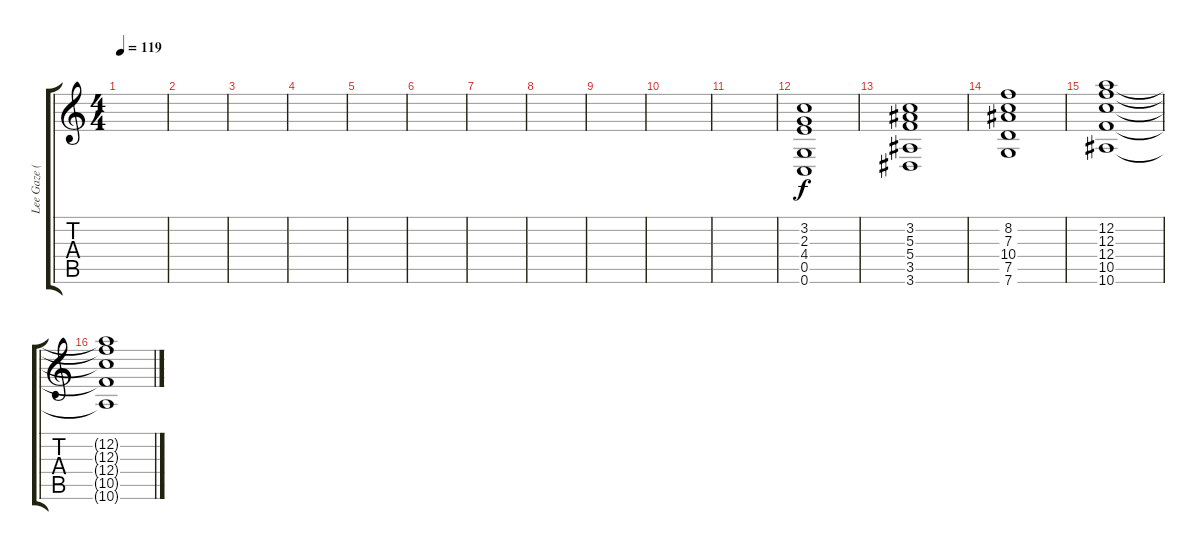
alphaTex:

\track ("Lee Gaze (Clean)" "Lee Gaze (") {instrument electricguitarclean}
\staff {score tabs}
\tuning (D4 A3 F3 C3 G2 C2) {hide}
\ts (4 4)
\tempo 119
\clef g2
\ks c
|
|
|
|
|
|
|
|
|
|
|
(3.2 2.3 4.4 0.5 0.6).1 |
(3.2 5.3 5.4 3.5 3.6).1 |
(8.2 7.3 10.4 7.5 7.6).1 |
(12.2 12.3 12.4 10.5 10.6).1 |
(12.2{t} 12.3{t} 12.4{t} 10.5{t} 10.6{t}).1{dy f}
